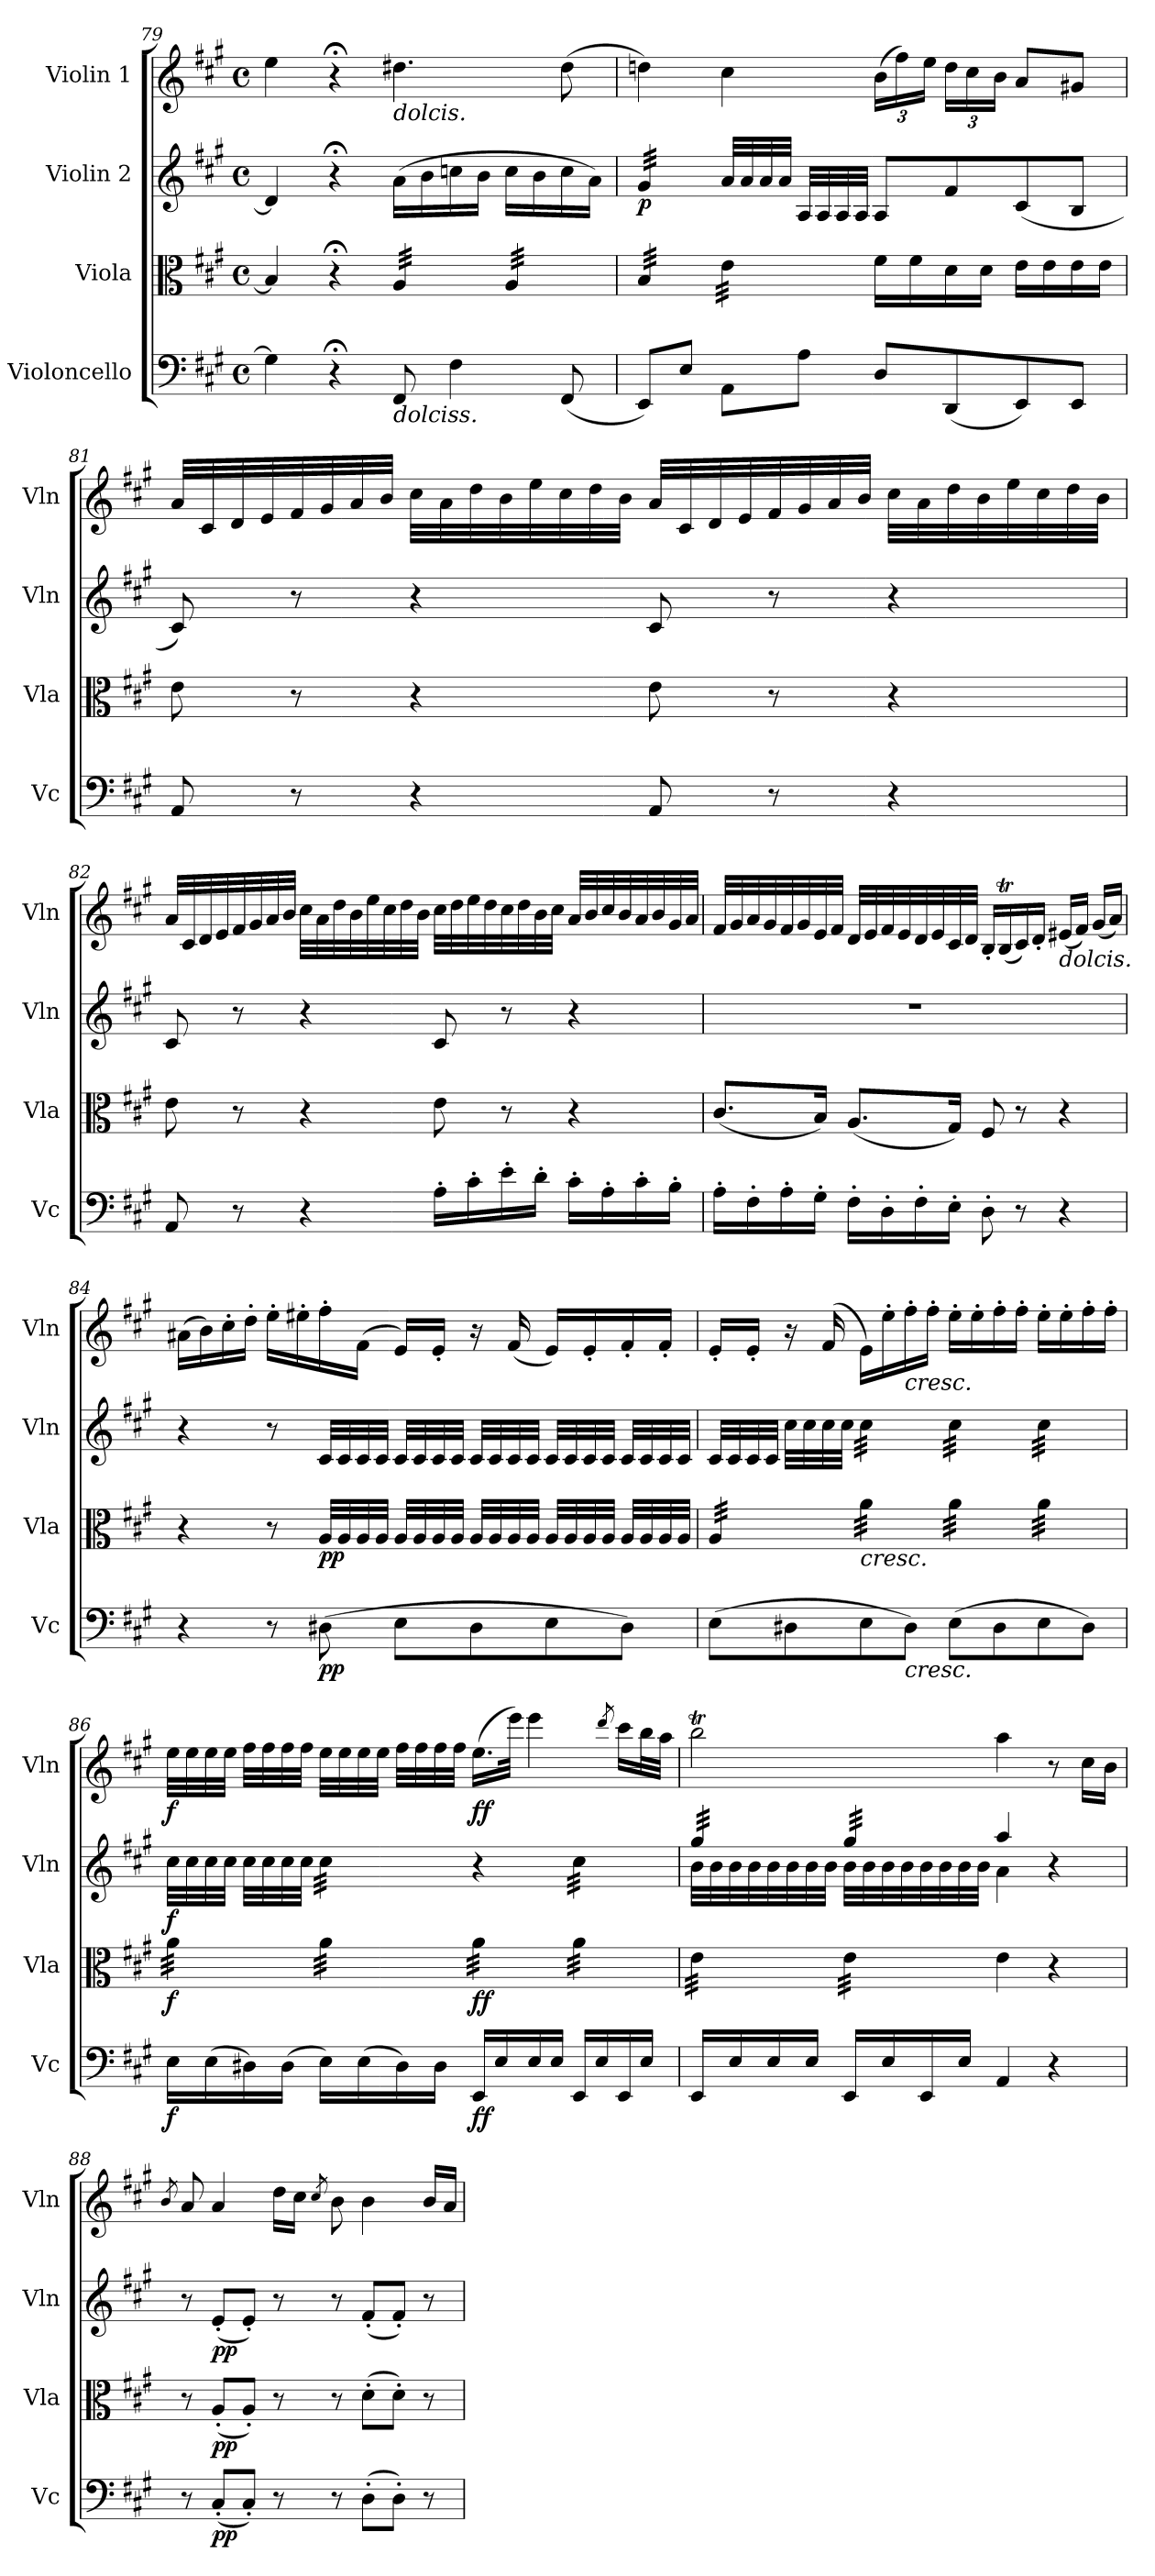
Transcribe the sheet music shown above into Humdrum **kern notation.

**kern	**dynam	**kern	**dynam	**kern	**dynam	**kern	**dynam
*part4	*part4	*part3	*part3	*part2	*part2	*part1	*part1
*staff4	*staff4	*staff3	*staff3	*staff2	*staff2	*staff1	*staff1
*I"Violoncello	*	*I"Viola	*	*I"Violin 2	*	*I"Violin 1	*
*I'Vc	*	*I'Vla	*	*I'Vln	*	*I'Vln	*
*clefF4	*	*clefC3	*	*clefG2	*	*clefG2	*
*k[f#c#g#]	*	*k[f#c#g#]	*	*k[f#c#g#]	*	*k[f#c#g#]	*
*M4/4	*	*M4/4	*	*M4/4	*	*M4/4	*
*met(c)	*	*met(c)	*	*met(c)	*	*met(c)	*
=79	=79	=79	=79	=79	=79	=79	=79
4G#\]	.	4B/]	.	4d/]	.	4ee\	.
4r;<	.	4r;<	.	4r;<	.	4r;<	.
!	!	!	!	!	!	!LO:TX:b:i:t=dolcis.	!
!	!	!LO:TX:b:i:t=dolcis.	!	!	!	!	!
!LO:TX:b:i:t=dolciss.	!	!	!	!	!	!	!
!	!	!	!	!	!LO:DY:b	!	!
*	*	*tremolo	*	*	*	*	*
8FF#/	.	32A/LLL	.	(>16a\LL	other-dynamics	4.dd#X\	.
.	.	32A/	.	.	.	.	.
.	.	32A/	.	16b\	.	.	.
.	.	32A/	.	.	.	.	.
4F#\	.	32A/	.	16ccn\	.	.	.
.	.	32A/	.	.	.	.	.
.	.	32A/	.	16b\JJ	.	.	.
.	.	32A/JJJ	.	.	.	.	.
.	.	32A/LLL	.	16cc\LL	.	.	.
.	.	32A/	.	.	.	.	.
.	.	32A/	.	16b\	.	.	.
.	.	32A/	.	.	.	.	.
(<8FF#/	.	32A/	.	16cc\	.	(>8dd#\	.
.	.	32A/	.	.	.	.	.
.	.	32A/	.	16a\JJ)	.	.	.
.	.	32A/JJJ	.	.	.	.	.
!!LO:PB:g=z
=80	=80	=80	=80	=80	=80	=80	=80
!	!	!	!	!	!LO:DY:b	!	!
*	*	*	*	*tremolo	*	*	*
8EE/L)	.	32B/LLL	.	32g#/LLL	p	4ddn\)	.
.	.	32B/	.	32g#/	.	.	.
.	.	32B/	.	32g#/	.	.	.
.	.	32B/	.	32g#/	.	.	.
8E/J	.	32B/	.	32g#/	.	.	.
.	.	32B/	.	32g#/	.	.	.
.	.	32B/	.	32g#/	.	.	.
.	.	32B/JJJ	.	32g#/JJJ	.	.	.
*	*	*	*	*Xtremolo	*	*	*
8AA\L	.	32e\LLL	.	32a/LLL	.	4cc#\	.
.	.	32e\	.	32a/	.	.	.
.	.	32e\	.	32a/	.	.	.
.	.	32e\	.	32a/JJJ	.	.	.
8A\J	.	32e\	.	32A/LLL	.	.	.
.	.	32e\	.	32A/	.	.	.
.	.	32e\	.	32A/	.	.	.
.	.	32e\JJJ	.	32A/JJJ	.	.	.
*	*	*Xtremolo	*	*	*	*	*
*	*	*	*	*	*	*Xbrackettup	*
8D/L	.	16f#\LL	.	8A/L	.	(>24b\LL	.
.	.	.	.	.	.	24ff#\)	.
.	.	16f#\	.	.	.	.	.
.	.	.	.	.	.	24ee\JJ	.
(<8DD/	.	16d\	.	8f#/	.	24dd\LL	.
.	.	.	.	.	.	24cc#\	.
.	.	16d\JJ	.	.	.	.	.
.	.	.	.	.	.	24b\JJ	.
8EE/)	.	16e\LL	.	(<8c#/	.	8a/L	.
.	.	16e\	.	.	.	.	.
8EE/J	.	16e\	.	8B/J	.	8g#X/J	.
.	.	16e\JJ	.	.	.	.	.
=81	=81	=81	=81	=81	=81	=81	=81
8AA/	.	8e\	.	8c#/)	.	32a/LLL	.
.	.	.	.	.	.	32c#/	.
.	.	.	.	.	.	32d/	.
.	.	.	.	.	.	32e/	.
8r	.	8r	.	8r	.	32f#/	.
.	.	.	.	.	.	32g#/	.
.	.	.	.	.	.	32a/	.
.	.	.	.	.	.	32b/JJJ	.
4r	.	4r	.	4r	.	32cc#\LLL	.
.	.	.	.	.	.	32a\	.
.	.	.	.	.	.	32dd\	.
.	.	.	.	.	.	32b\	.
.	.	.	.	.	.	32ee\	.
.	.	.	.	.	.	32cc#\	.
.	.	.	.	.	.	32dd\	.
.	.	.	.	.	.	32b\JJJ	.
8AA/	.	8e\	.	8c#/	.	32a/LLL	.
.	.	.	.	.	.	32c#/	.
.	.	.	.	.	.	32d/	.
.	.	.	.	.	.	32e/	.
8r	.	8r	.	8r	.	32f#/	.
.	.	.	.	.	.	32g#/	.
.	.	.	.	.	.	32a/	.
.	.	.	.	.	.	32b/JJJ	.
4r	.	4r	.	4r	.	32cc#\LLL	.
.	.	.	.	.	.	32a\	.
.	.	.	.	.	.	32dd\	.
.	.	.	.	.	.	32b\	.
.	.	.	.	.	.	32ee\	.
.	.	.	.	.	.	32cc#\	.
.	.	.	.	.	.	32dd\	.
.	.	.	.	.	.	32b\JJJ	.
=82	=82	=82	=82	=82	=82	=82	=82
8AA/	.	8e\	.	8c#/	.	32a/LLL	.
.	.	.	.	.	.	32c#/	.
.	.	.	.	.	.	32d/	.
.	.	.	.	.	.	32e/	.
8r	.	8r	.	8r	.	32f#/	.
.	.	.	.	.	.	32g#/	.
.	.	.	.	.	.	32a/	.
.	.	.	.	.	.	32b/JJJ	.
4r	.	4r	.	4r	.	32cc#\LLL	.
.	.	.	.	.	.	32a\	.
.	.	.	.	.	.	32dd\	.
.	.	.	.	.	.	32b\	.
.	.	.	.	.	.	32ee\	.
.	.	.	.	.	.	32cc#\	.
.	.	.	.	.	.	32dd\	.
.	.	.	.	.	.	32b\JJJ	.
16A'\LL	.	8e\	.	8c#/	.	32cc#\LLL	.
.	.	.	.	.	.	32dd\	.
16c#'\	.	.	.	.	.	32ee\	.
.	.	.	.	.	.	32dd\	.
16e'\	.	8r	.	8r	.	32cc#\	.
.	.	.	.	.	.	32dd\	.
16d'\JJ	.	.	.	.	.	32b\	.
.	.	.	.	.	.	32cc#\JJJ	.
16c#'\LL	.	4r	.	4r	.	32a/LLL	.
.	.	.	.	.	.	32b/	.
16A'\	.	.	.	.	.	32cc#/	.
.	.	.	.	.	.	32b/	.
16c#'\	.	.	.	.	.	32a/	.
.	.	.	.	.	.	32b/	.
16B'\JJ	.	.	.	.	.	32g#/	.
.	.	.	.	.	.	32a/JJJ	.
!!LO:LB:g=z
=83	=83	=83	=83	=83	=83	=83	=83
16A'\LL	.	(<8.c#/L	.	1r	.	32f#/LLL	.
.	.	.	.	.	.	32g#/	.
16F#'\	.	.	.	.	.	32a/	.
.	.	.	.	.	.	32g#/	.
16A'\	.	.	.	.	.	32f#/	.
.	.	.	.	.	.	32g#/	.
16G#'\JJ	.	16B/Jk)	.	.	.	32e/	.
.	.	.	.	.	.	32f#/JJJ	.
16F#'\LL	.	(<8.A/L	.	.	.	32d/LLL	.
.	.	.	.	.	.	32e/	.
16D'\	.	.	.	.	.	32f#/	.
.	.	.	.	.	.	32e/	.
16F#'\	.	.	.	.	.	32d/	.
.	.	.	.	.	.	32e/	.
16E'\JJ	.	16G#/Jk)	.	.	.	32c#/	.
.	.	.	.	.	.	32d/JJJ	.
8D'\	.	8F#/	.	.	.	16B'/LL	.
.	.	.	.	.	.	(<16BT/	.
8r	.	8r	.	.	.	16c#/)	.
.	.	.	.	.	.	16d'/JJ	.
!	!	!	!	!	!	!LO:TX:b:i:t=dolcis.	!
4r	.	4r	.	.	.	(<16e#X/LL	.
.	.	.	.	.	.	16f#/JJ)	.
.	.	.	.	.	.	(<16g#/LL	.
.	.	.	.	.	.	16a/JJ)	.
=84	=84	=84	=84	=84	=84	=84	=84
4r	.	4r	.	4r	.	(>16a#X\LL	.
.	.	.	.	.	.	16b\)	.
.	.	.	.	.	.	16cc#'\	.
.	.	.	.	.	.	16dd'\JJ	.
8r	.	8r	.	8r	.	16ee'\LL	.
.	.	.	.	.	.	16ee#X'\	.
!	!LO:DY:b	!	!LO:DY:b	!	!LO:DY:b	!	!
(>8D#X\	pp	32A/LLL	pp	32c#/LLL	other-dynamics	16ff#'\	.
.	.	32A/	.	32c#/	.	.	.
.	.	32A/	.	32c#/	.	(>16f#\JJ	.
.	.	32A/JJJ	.	32c#/JJJ	.	.	.
8E\L	.	32A/LLL	.	32c#/LLL	.	16e/LL)	.
.	.	32A/	.	32c#/	.	.	.
.	.	32A/	.	32c#/	.	16e'/JJ	.
.	.	32A/JJJ	.	32c#/JJJ	.	.	.
8D#\	.	32A/LLL	.	32c#/LLL	.	16r	.
.	.	32A/	.	32c#/	.	.	.
.	.	32A/	.	32c#/	.	(<16f#/	.
.	.	32A/JJJ	.	32c#/JJJ	.	.	.
8E\	.	32A/LLL	.	32c#/LLL	.	16e/LL)	.
.	.	32A/	.	32c#/	.	.	.
.	.	32A/	.	32c#/	.	16e'/	.
.	.	32A/JJJ	.	32c#/JJJ	.	.	.
8D#\J)	.	32A/LLL	.	32c#/LLL	.	16f#'/	.
.	.	32A/	.	32c#/	.	.	.
.	.	32A/	.	32c#/	.	16f#'/JJ	.
.	.	32A/JJJ	.	32c#/JJJ	.	.	.
=85	=85	=85	=85	=85	=85	=85	=85
*	*	*tremolo	*	*	*	*	*
(>8E\L	.	32A/LLL	.	32c#/LLL	.	16e'/LL	.
.	.	32A/	.	32c#/	.	.	.
.	.	32A/	.	32c#/	.	16e'/JJ	.
.	.	32A/	.	32c#/JJJ	.	.	.
8D#X\	.	32A/	.	32cc#\LLL	.	16r	.
.	.	32A/	.	32cc#\	.	.	.
.	.	32A/	.	32cc#\	.	(>16f#/	.
.	.	32A/JJJ	.	32cc#\JJJ	.	.	.
!	!	!	!	!LO:TX:b:i:t=cresc.	!	!	!
!	!	!LO:TX:b:i:t=cresc.	!	!	!	!	!
*	*	*	*	*tremolo	*	*	*
8E\	.	32a\LLL	.	32cc#\LLL	.	16e\LL)	.
.	.	32a\	.	32cc#\	.	.	.
.	.	32a\	.	32cc#\	.	16ee'\	.
.	.	32a\	.	32cc#\	.	.	.
!	!	!	!	!	!	!LO:TX:b:i:t=cresc.	!
!LO:TX:b:i:t=cresc.	!	!	!	!	!	!	!
8D#\J)	.	32a\	.	32cc#\	.	16ff#'\	.
.	.	32a\	.	32cc#\	.	.	.
.	.	32a\	.	32cc#\	.	16ff#'\JJ	.
.	.	32a\JJJ	.	32cc#\JJJ	.	.	.
(>8E\L	.	32a\LLL	.	32cc#\LLL	.	16ee'\LL	.
.	.	32a\	.	32cc#\	.	.	.
.	.	32a\	.	32cc#\	.	16ee'\	.
.	.	32a\	.	32cc#\	.	.	.
8D#\	.	32a\	.	32cc#\	.	16ff#'\	.
.	.	32a\	.	32cc#\	.	.	.
.	.	32a\	.	32cc#\	.	16ff#'\JJ	.
.	.	32a\JJJ	.	32cc#\JJJ	.	.	.
8E\	.	32a\LLL	.	32cc#\LLL	.	16ee'\LL	.
.	.	32a\	.	32cc#\	.	.	.
.	.	32a\	.	32cc#\	.	16ee'\	.
.	.	32a\	.	32cc#\	.	.	.
8D#\J)	.	32a\	.	32cc#\	.	16ff#'\	.
.	.	32a\	.	32cc#\	.	.	.
.	.	32a\	.	32cc#\	.	16ff#'\JJ	.
.	.	32a\JJJ	.	32cc#\JJJ	.	.	.
*	*	*	*	*Xtremolo	*	*	*
!!LO:LB:g=z
=86	=86	=86	=86	=86	=86	=86	=86
!	!LO:DY:b	!	!LO:DY:b	!	!LO:DY:b	!	!LO:DY:b
16E\LL	f	32a\LLL	f	32cc#\LLL	f	32ee\LLL	f
.	.	32a\	.	32cc#\	.	32ee\	.
(>16E\	.	32a\	.	32cc#\	.	32ee\	.
.	.	32a\	.	32cc#\JJJ	.	32ee\JJJ	.
16D#X\)	.	32a\	.	32cc#\LLL	.	32ff#\LLL	.
.	.	32a\	.	32cc#\	.	32ff#\	.
(>16D#\JJ	.	32a\	.	32cc#\	.	32ff#\	.
.	.	32a\JJJ	.	32cc#\JJJ	.	32ff#\JJJ	.
*	*	*	*	*tremolo	*	*	*
16E\LL)	.	32a\LLL	.	32cc#\LLL	.	32ee\LLL	.
.	.	32a\	.	32cc#\	.	32ee\	.
(>16E\	.	32a\	.	32cc#\	.	32ee\	.
.	.	32a\	.	32cc#\	.	32ee\JJJ	.
16D#\)	.	32a\	.	32cc#\	.	32ff#\LLL	.
.	.	32a\	.	32cc#\	.	32ff#\	.
16D#\JJ	.	32a\	.	32cc#\	.	32ff#\	.
.	.	32a\JJJ	.	32cc#\JJJ	.	32ff#\JJJ	.
!	!LO:DY:b	!	!LO:DY:b	!	!LO:DY:b	!	!LO:DY:b
16EE/LL	ff	32a\LLL	ff	4r	other-dynamics	(>16.ee\LL	ff
.	.	32a\	.	.	.	.	.
16E/	.	32a\	.	.	.	.	.
.	.	32a\	.	.	.	32eee\JJk)	.
16E/	.	32a\	.	.	.	4eee\	.
.	.	32a\	.	.	.	.	.
16E/JJ	.	32a\	.	.	.	.	.
.	.	32a\JJJ	.	.	.	.	.
16EE/LL	.	32a\LLL	.	32cc#\LLL	.	.	.
.	.	32a\	.	32cc#\	.	.	.
16E/	.	32a\	.	32cc#\	.	.	.
.	.	32a\	.	32cc#\	.	.	.
.	.	.	.	.	.	8qddd/	.
16EE/	.	32a\	.	32cc#\	.	16ccc#\LL	.
.	.	32a\	.	32cc#\	.	.	.
16E/JJ	.	32a\	.	32cc#\	.	32bb\L	.
.	.	32a\JJJ	.	32cc#\JJJ	.	32aa\JJJ	.
=87	=87	=87	=87	=87	=87	=87	=87
*	*	*	*	*^	*	*	*
16EE/LL	.	32e\LLL	.	32gg#/LLL	32b\LLL	.	2bbT\	.
.	.	32e\	.	32gg#/	32b\	.	.	.
16E/	.	32e\	.	32gg#/	32b\	.	.	.
.	.	32e\	.	32gg#/	32b\	.	.	.
16E/	.	32e\	.	32gg#/	32b\	.	.	.
.	.	32e\	.	32gg#/	32b\	.	.	.
16E/JJ	.	32e\	.	32gg#/	32b\	.	.	.
.	.	32e\JJJ	.	32gg#/JJJ	32b\JJJ	.	.	.
16EE/LL	.	32e\LLL	.	32gg#/LLL	32b\LLL	.	.	.
.	.	32e\	.	32gg#/	32b\	.	.	.
16E/	.	32e\	.	32gg#/	32b\	.	.	.
.	.	32e\	.	32gg#/	32b\	.	.	.
16EE/	.	32e\	.	32gg#/	32b\	.	.	.
.	.	32e\	.	32gg#/	32b\	.	.	.
16E/JJ	.	32e\	.	32gg#/	32b\	.	.	.
.	.	32e\JJJ	.	32gg#/JJJ	32b\JJJ	.	.	.
*	*	*	*	*Xtremolo	*	*	*	*
*	*	*Xtremolo	*	*	*	*	*	*
4AA/	.	4e\	.	4aa/	4a\	.	4aa\	.
4r	.	4r	.	4r	4ryy	.	8r	.
!	!	!	!	!	!	!	!	!LO:DY:b
.	.	.	.	.	.	.	16cc#\LL	other-dynamics
.	.	.	.	.	.	.	16b\JJ	.
*	*	*	*	*v	*v	*	*	*
=88	=88	=88	=88	=88	=88	=88	=88
.	.	.	.	.	.	8qb/	.
8r	.	8r	.	8r	.	8a/	.
!	!LO:DY:b	!	!LO:DY:b	!	!LO:DY:b	!	!
(<8C#'/L	pp	(<8A'/L	pp	(<8e'/L	pp	4a/	.
8C#'/J)	.	8A'/J)	.	8e'/J)	.	.	.
8r	.	8r	.	8r	.	16dd\LL	.
.	.	.	.	.	.	16cc#\JJ	.
.	.	.	.	.	.	8qcc#/	.
8r	.	8r	.	8r	.	8b\	.
(>8D'\L	.	(>8d'\L	.	(<8f#'/L	.	4b\	.
8D'\J)	.	8d'\J)	.	8f#'/J)	.	.	.
8r	.	8r	.	8r	.	16b/LL	.
.	.	.	.	.	.	16a/JJ	.
=	=	=	=	=	=	=	=
*-	*-	*-	*-	*-	*-	*-	*-
